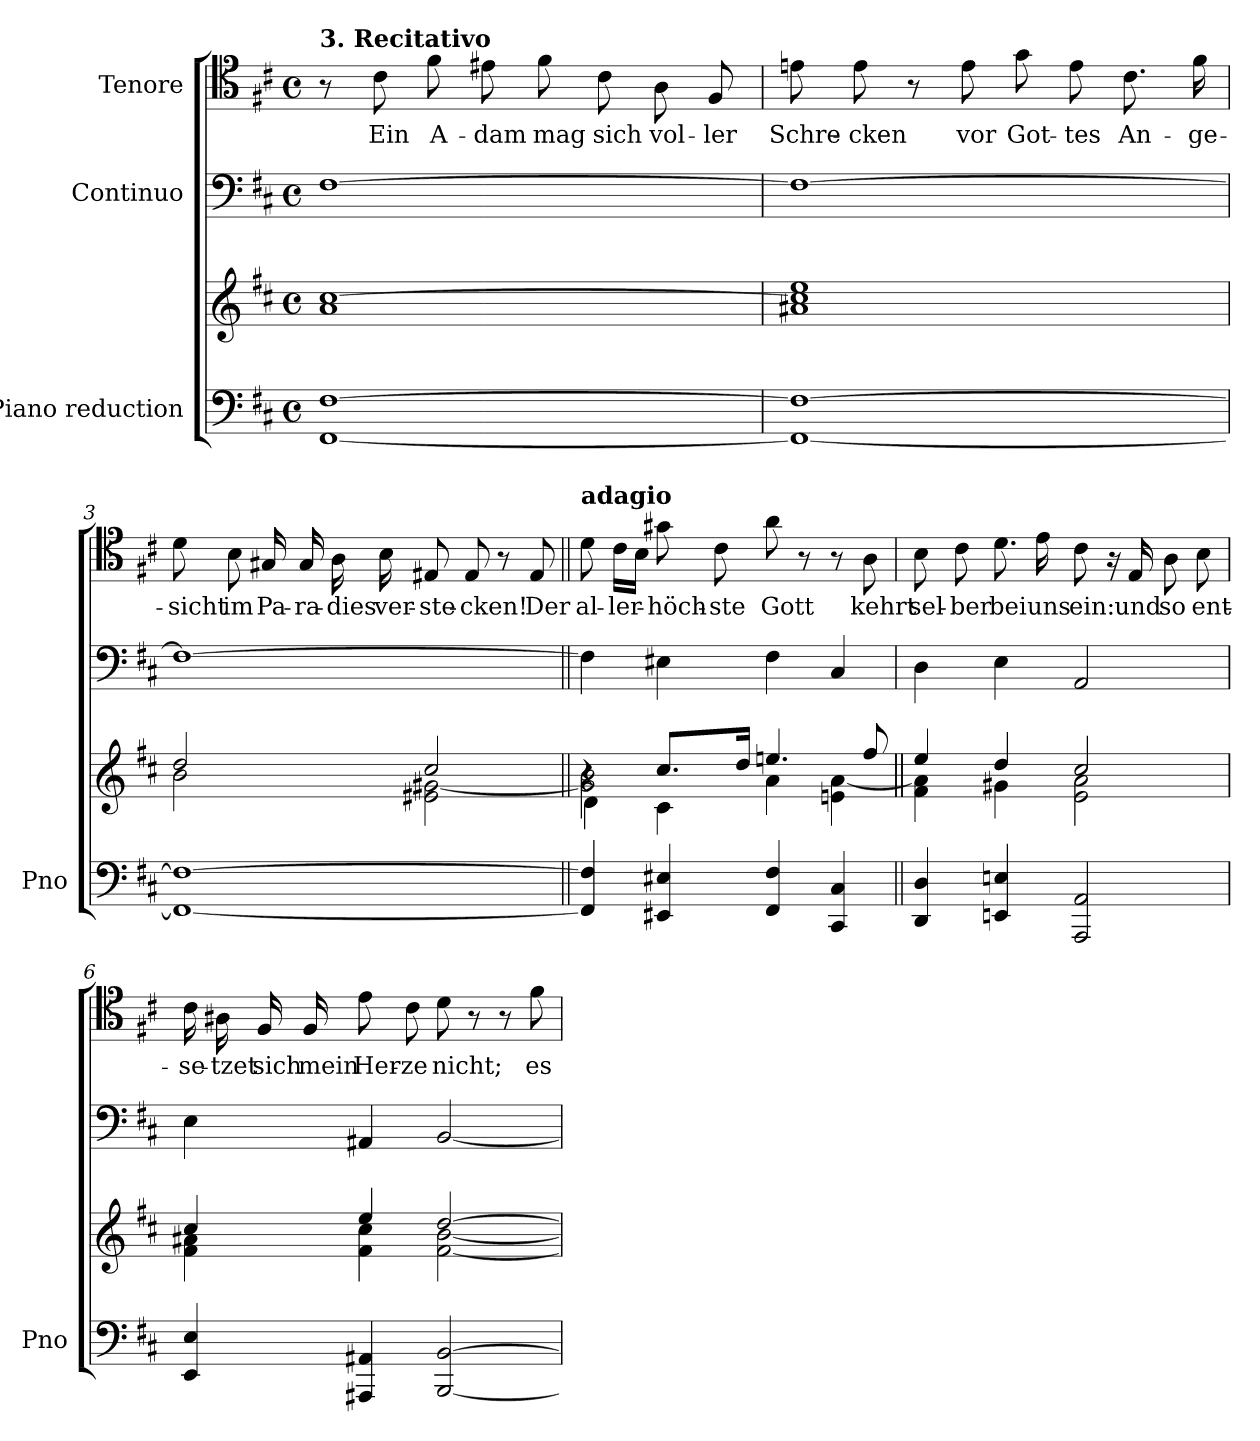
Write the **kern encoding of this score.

**kern	**kern	**kern	**kern	**text
*part3	*part3	*part2	*part1	*part1
*staff4	*staff3	*staff2	*staff1	*staff1
*I"Piano reduction	*	*I"Continuo	*I"Tenore	*
*I'Pno	*	*	*	*
*clefF4	*clefG2	*clefF4	*clefC4	*
*k[f#c#]	*k[f#c#]	*k[f#c#]	*k[f#c#]	*
*M4/4	*M4/4	*M4/4	*M4/4	*
*met(c)	*met(c)	*met(c)	*met(c)	*
=1	=1	=1	=1	=1
*	*^	*	*	*
!	!	!	!	!LO:TX:a:B:t=3. Recitativo	!
[1FF# [1F#	[1cc#	1a	[1F#	8r	.
!	!	!	!	!	!LO:LY:b
.	.	.	.	8c#\	Ein
!	!	!	!	!	!LO:LY:b
.	.	.	.	8f#\	A-
!	!	!	!	!	!LO:LY:b
.	.	.	.	8e#X\	-dam
!	!	!	!	!	!LO:LY:b
.	.	.	.	8f#\	mag
!	!	!	!	!	!LO:LY:b
.	.	.	.	8c#\	sich
!	!	!	!	!	!LO:LY:b
.	.	.	.	8A\	vol-
!	!	!	!	!	!LO:LY:b
.	.	.	.	8F#/	-ler
=2	=2	=2	=2	=2	=2
!	!	!	!	!	!LO:LY:b
1FF#_ 1F#_	1cc#] 1ee	1a#X	1F#_	8en\	Schre-
!	!	!	!	!	!LO:LY:b
.	.	.	.	8e\	-cken
.	.	.	.	8r	.
!	!	!	!	!	!LO:LY:b
.	.	.	.	8e\	vor
!	!	!	!	!	!LO:LY:b
.	.	.	.	8g\	Got-
!	!	!	!	!	!LO:LY:b
.	.	.	.	8e\	-tes
!	!	!	!	!	!LO:LY:b
.	.	.	.	8.c#\	An-
!	!	!	!	!	!LO:LY:b
.	.	.	.	16f#\	-ge-
=3	=3	=3	=3	=3	=3
!	!	!	!	!	!LO:LY:b
1FF#_ 1F#_	2dd/	2b\	1F#_	8d\	-sicht
!	!	!	!	!	!LO:LY:b
.	.	.	.	8B\	im
!	!	!	!	!	!LO:LY:b
.	.	.	.	16G#X/	Pa-
!	!	!	!	!	!LO:LY:b
.	.	.	.	16G#/	-ra-
!	!	!	!	!	!LO:LY:b
.	.	.	.	16A\	-dies
!	!	!	!	!	!LO:LY:b
.	.	.	.	16B\	ver-
!	!	!	!	!	!LO:LY:b
.	2cc#/	2e#X\ [2g#X\	.	8E#X/	-ste-
!	!	!	!	!	!LO:LY:b
.	.	.	.	8E#/	-cken!
.	.	.	.	8r	.
!	!	!	!	!	!LO:LY:b
.	.	.	.	8E#/	Der
!!LO:LB:g=z
=4||	=4||	=4||	=4||	=4||	=4||
*	*	*^	*	*	*
!	!	!	!	!	!LO:TX:a:B:t=adagio	!
!	!	!	!	!	!	!LO:LY:b
4FF#/] 4F#/]	4r	2g#\] 2b\	4d\	4F#\]	8d\	al-
!	!	!	!	!	!	!LO:LY:b
.	.	.	.	.	16c#\LL	-ler-
.	.	.	.	.	16B\JJ	.
!	!	!	!	!	!	!LO:LY:b
4EE#X/ 4E#X/	8.cc#/L	.	4c#\	4E#X\	8g#X\	-höch-
!	!	!	!	!	!	!LO:LY:b
.	.	.	.	.	8c#\	-ste
.	16dd/Jk	.	.	.	.	.
!	!	!	!	!	!	!LO:LY:b
4FF#/ 4F#/	4.een/	4a\	2ryy	4F#\	8a\	Gott
.	.	.	.	.	8r	.
4CC#/ 4C#/	.	4en\ [4a\	.	4C#/	8r	.
!	!	!	!	!	!	!LO:LY:b
.	8ff#/	.	.	.	8A\	kehrt
*	*	*v	*v	*	*	*
=5||	=5||	=5||	=5	=5	=5
!	!	!	!	!	!LO:LY:b
4DD/ 4D/	4ee/	4f#\ 4a\]	4D\	8B\	sel-
!	!	!	!	!	!LO:LY:b
.	.	.	.	8c#\	-ber
!	!	!	!	!	!LO:LY:b
4EEn/ 4En/	4dd/	4g#X\	4E\	8.d\	bei
!	!	!	!	!	!LO:LY:b
.	.	.	.	16e\	uns
!	!	!	!	!	!LO:LY:b
2AAA/ 2AA/	2cc#/	2e\ 2a\	2AA/	8c#\	ein:
.	.	.	.	16r	.
!	!	!	!	!	!LO:LY:b
.	.	.	.	16E/	und
!	!	!	!	!	!LO:LY:b
.	.	.	.	8A\	so
!	!	!	!	!	!LO:LY:b
.	.	.	.	8B\	ent-
=6	=6	=6	=6	=6	=6
!	!	!	!	!	!LO:LY:b
4EE/ 4E/	4cc#/	4f#\ 4a#X\	4E\	16c#\	-se-
!	!	!	!	!	!LO:LY:b
.	.	.	.	16A#X\	-tzet
!	!	!	!	!	!LO:LY:b
.	.	.	.	16F#/	sich
!	!	!	!	!	!LO:LY:b
.	.	.	.	16F#/	mein
!	!	!	!	!	!LO:LY:b
4AAA#X/ 4AA#X/	4ee/	4f#\ 4cc#\	4AA#X/	8e\	Her-
!	!	!	!	!	!LO:LY:b
.	.	.	.	8c#\	-ze
!	!	!	!	!	!LO:LY:b
[2BBB/ [2BB/	[2dd/	[2f#\ [2b\	[2BB/	8d\	nicht;
.	.	.	.	8r	.
.	.	.	.	8r	.
!	!	!	!	!	!LO:LY:b
.	.	.	.	8f#\	es
*	*v	*v	*	*	*
=	=	=	=	=
*-	*-	*-	*-	*-
